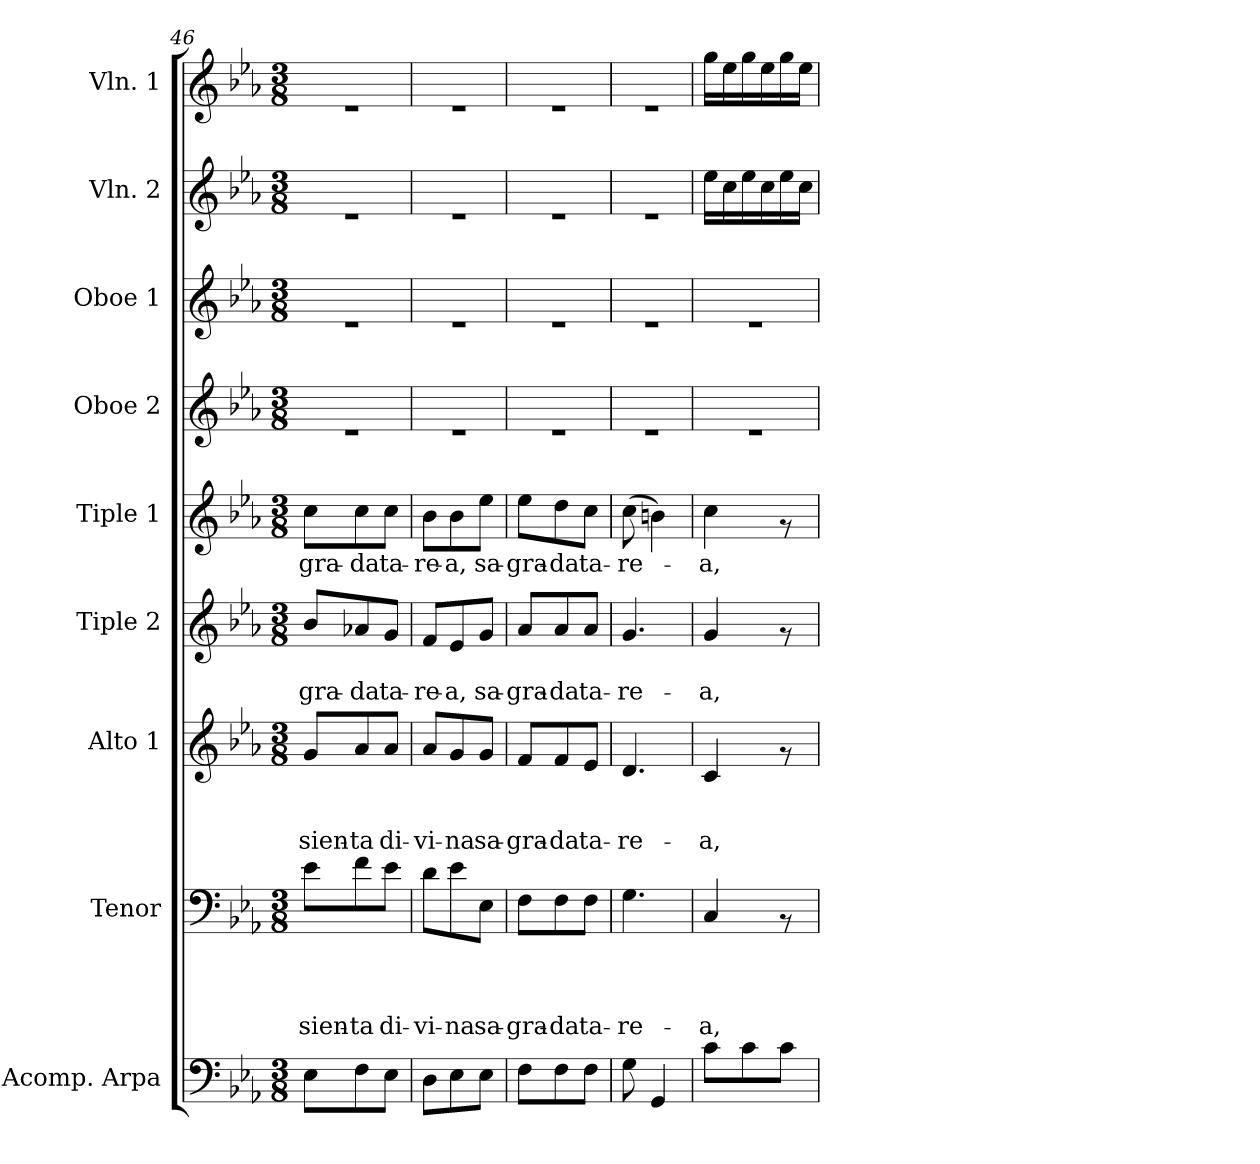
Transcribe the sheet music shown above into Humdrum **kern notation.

**kern	**kern	**text	**text	**text	**text	**kern	**text	**text	**text	**kern	**text	**text	**kern	**text	**kern	**kern	**kern	**kern
*part9	*part8	*part8	*part8	*part8	*part8	*part7	*part7	*part7	*part7	*part6	*part6	*part6	*part5	*part5	*part4	*part3	*part2	*part1
*staff9	*staff8	*staff8	*staff8	*staff8	*staff8	*staff7	*staff7	*staff7	*staff7	*staff6	*staff6	*staff6	*staff5	*staff5	*staff4	*staff3	*staff2	*staff1
*I"Acomp. Arpa	*I"Tenor	*	*	*	*	*I"Alto 1	*	*	*	*I"Tiple 2	*	*	*I"Tiple 1	*	*I"Oboe 2	*I"Oboe 1	*I"Vln. 2	*I"Vln. 1
*I'Acomp. Arpa	*I'Tenor	*	*	*	*	*I'Alto 1	*	*	*	*I'Tiple 2	*	*	*I'Tiple 1	*	*I'Oboe 2	*I'Oboe 1	*I'Vln. 2	*I'Vln. 1
*clefF4	*clefF4	*	*	*	*	*clefG2	*	*	*	*clefG2	*	*	*clefG2	*	*clefG2	*clefG2	*clefG2	*clefG2
*k[b-e-a-]	*k[b-e-a-]	*	*	*	*	*k[b-e-a-]	*	*	*	*k[b-e-a-]	*	*	*k[b-e-a-]	*	*k[b-e-a-]	*k[b-e-a-]	*k[b-e-a-]	*k[b-e-a-]
*E-:	*E-:	*	*	*	*	*E-:	*	*	*	*E-:	*	*	*E-:	*	*E-:	*E-:	*E-:	*E-:
*M3/8	*M3/8	*	*	*	*	*M3/8	*	*	*	*M3/8	*	*	*M3/8	*	*M3/8	*M3/8	*M3/8	*M3/8
=46	=46	=46	=46	=46	=46	=46	=46	=46	=46	=46	=46	=46	=46	=46	=46	=46	=46	=46
!	!	!	!	!	!LO:LY:b	!	!	!	!LO:LY:b	!	!	!LO:LY:b	!	!LO:LY:b	!	!	!	!
8E-\L	8e-\L	.	.	.	-sien-	8g/L	.	.	-sien-	8b-/L	.	-gra-	8cc\L	-gra-	4.re	4.re	4.re	4.re
!	!	!	!	!	!LO:LY:b	!	!	!	!LO:LY:b	!	!	!LO:LY:b	!	!LO:LY:b	!	!	!	!
8F\	8f\	.	.	.	-ta	8a-/	.	.	-ta	8a-X/	.	-da	8cc\	-da	.	.	.	.
!	!	!	!	!	!LO:LY:b	!	!	!	!LO:LY:b	!	!	!LO:LY:b	!	!LO:LY:b	!	!	!	!
8E-\J	8e-\J	.	.	.	di-	8a-/J	.	.	di-	8g/J	.	ta-	8cc\J	ta-	.	.	.	.
=47	=47	=47	=47	=47	=47	=47	=47	=47	=47	=47	=47	=47	=47	=47	=47	=47	=47	=47
!	!	!	!	!	!LO:LY:b	!	!	!	!LO:LY:b	!	!	!LO:LY:b	!	!LO:LY:b	!	!	!	!
8D\L	8d\L	.	.	.	-vi-	8a-/L	.	.	-vi-	8f/L	.	-re-	8b-\L	-re-	4.re	4.re	4.re	4.re
!	!	!	!	!	!LO:LY:b	!	!	!	!LO:LY:b	!	!	!LO:LY:b	!	!LO:LY:b	!	!	!	!
8E-\	8e-\	.	.	.	-na	8g/	.	.	-na	8e-/	.	-a,	8b-\	-a,	.	.	.	.
!	!	!	!	!	!LO:LY:b	!	!	!	!LO:LY:b	!	!	!LO:LY:b	!	!LO:LY:b	!	!	!	!
8E-\J	8E-\J	.	.	.	sa-	8g/J	.	.	sa-	8g/J	.	sa-	8ee-\J	sa-	.	.	.	.
=48	=48	=48	=48	=48	=48	=48	=48	=48	=48	=48	=48	=48	=48	=48	=48	=48	=48	=48
!	!	!	!	!	!LO:LY:b	!	!	!	!LO:LY:b	!	!	!LO:LY:b	!	!LO:LY:b	!	!	!	!
8F\L	8F\L	.	.	.	-gra-	8f/L	.	.	-gra-	8a-/L	.	-gra-	8ee-\L	-gra-	4.re	4.re	4.re	4.re
!	!	!	!	!	!LO:LY:b	!	!	!	!LO:LY:b	!	!	!LO:LY:b	!	!LO:LY:b	!	!	!	!
8F\	8F\	.	.	.	-da	8f/	.	.	-da	8a-/	.	-da	8dd\	-da	.	.	.	.
!	!	!	!	!	!LO:LY:b	!	!	!	!LO:LY:b	!	!	!LO:LY:b	!	!LO:LY:b	!	!	!	!
8F\J	8F\J	.	.	.	ta-	8e-/J	.	.	ta-	8a-/J	.	ta-	8cc\J	ta-	.	.	.	.
!!LO:LB:g=z
=49	=49	=49	=49	=49	=49	=49	=49	=49	=49	=49	=49	=49	=49	=49	=49	=49	=49	=49
!	!	!	!	!	!LO:LY:b	!	!	!	!LO:LY:b	!	!	!LO:LY:b	!	!LO:LY:b	!	!	!	!
8G\	4.G\	.	.	.	-re-	4.d/	.	.	-re-	4.g/	.	-re-	(>8cc\	-re-	4.re	4.re	4.re	4.re
4GG/	.	.	.	.	.	.	.	.	.	.	.	.	4bn\)	.	.	.	.	.
=50	=50	=50	=50	=50	=50	=50	=50	=50	=50	=50	=50	=50	=50	=50	=50	=50	=50	=50
!	!	!	!	!	!LO:LY:b	!	!	!	!LO:LY:b	!	!	!LO:LY:b	!	!LO:LY:b	!	!	!	!
8c\L	4C/	.	.	.	-a,	4c/	.	.	-a,	4g/	.	-a,	4cc\	-a,	4.re	4.re	16ee-\LL	16gg\LL
.	.	.	.	.	.	.	.	.	.	.	.	.	.	.	.	.	16cc\	16ee-\
8c\	.	.	.	.	.	.	.	.	.	.	.	.	.	.	.	.	16ee-\	16gg\
.	.	.	.	.	.	.	.	.	.	.	.	.	.	.	.	.	16cc\	16ee-\
8c\J	8rAA	.	.	.	.	8rf	.	.	.	8rf	.	.	8rf	.	.	.	16ee-\	16gg\
.	.	.	.	.	.	.	.	.	.	.	.	.	.	.	.	.	16cc\JJ	16ee-\JJ
=	=	=	=	=	=	=	=	=	=	=	=	=	=	=	=	=	=	=
*-	*-	*-	*-	*-	*-	*-	*-	*-	*-	*-	*-	*-	*-	*-	*-	*-	*-	*-
